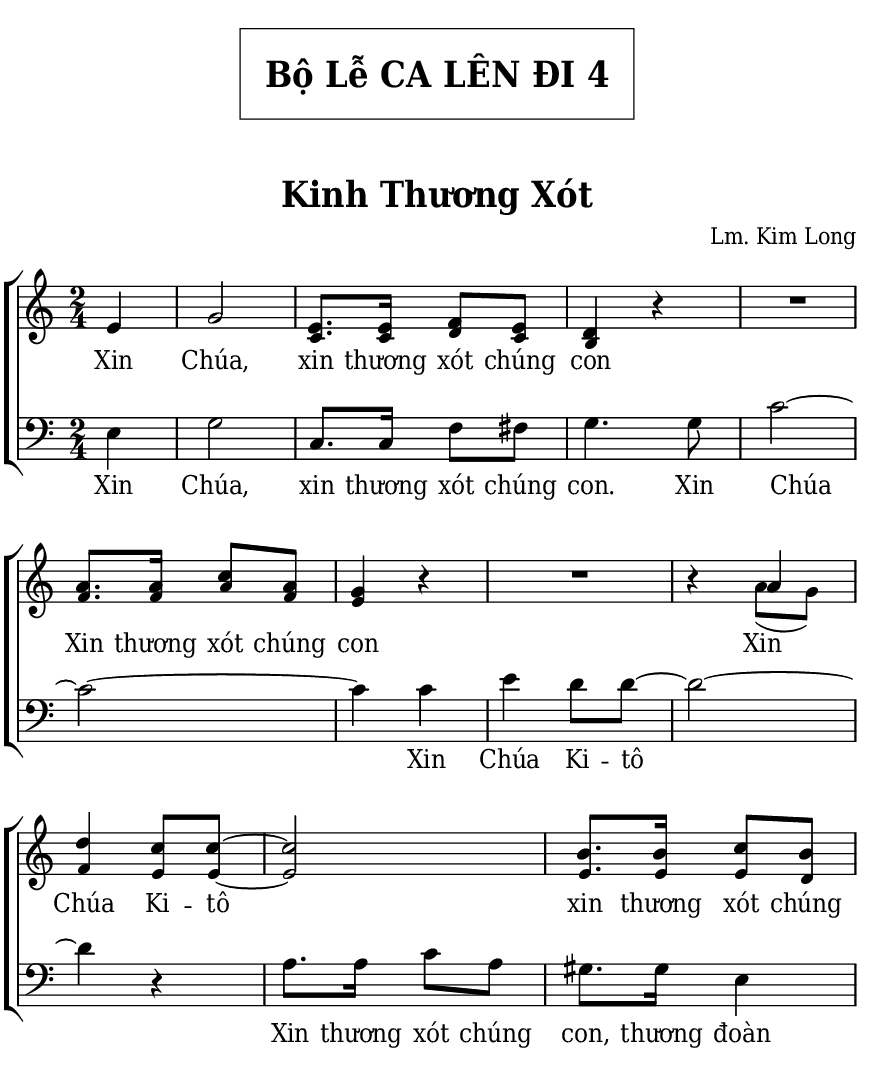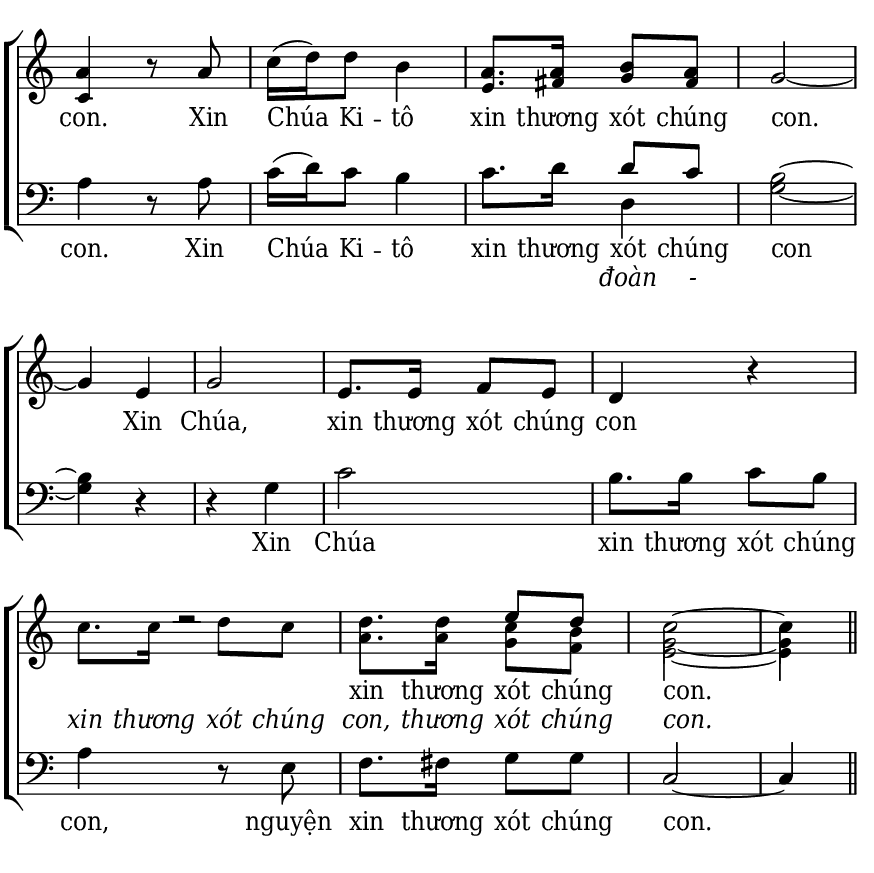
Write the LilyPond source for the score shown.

% Cài đặt chung
\version "2.22.1"
\include "english.ly"

\header {
  title = \markup \fill-line {
    \center-column {
      \box \pad-markup #2 "Bộ Lễ CA LÊN ĐI 4"
      \null \null
    }
  }
  subtitle = \markup { \fontsize #3 \bold "Kinh Thương Xót" }
  composer = "Lm. Kim Long"
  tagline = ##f
}

% Nhạc điệp khúc
nhacDiepKhucSop = \relative c' {
  \partial 4 e4 |
  g2 |
  e8. e16 f8 e |
  d4 r |
  R2
  a'8. a16 c8 a |
  g4 r |
  R2
  r4
  \once \override NoteColumn.force-hshift = #1
  a |
  d4 c8 c ~ |
  c2 |
  b8. b16 c8 b |
  a4 r8 a |
  c16 (d) d8 b4 |
  a8. a16 b8 a |
  g2 ~ |
  g4 e |
  g2 |
  e8. e16 f8 e |
  d4 r |
  R2
  d'8. d16 e8 d |
  \stemDown c2 ~ |
  c4 \bar "||"
}

nhacDiepKhucAlto = \relative c' {
  e4 |
  g2 |
  c,8. c16 d8 c |
  b4 r |
  R2
  f'8. f16 a8 f |
  e4 r |
  R2
  r4 a8 (g) |
  f4 e8 e ~ |
  e2 |
  e8. e16 e8 d |
  c4 r8 a' |
  c16 (d) d8 b4 |
  e,8. fs16 g8 fs |
  g2 ~ |
  g4 e |
  g2 |
  e8. e16 f8 e |
  d4 r |
  c'8. c16
  \tweak extra-offset #'(3 . -1.65)
  ^\markup { \rest #"2" }
  d8 c |
  a8. a16 <c g>8 <b f> |
  <g e>2 ~ |
  <g e>4
}

nhacDiepKhucBas = \relative c {
  e4 |
  g2 |
  c,8. c16 f8 fs |
  g4. g8 |
  c2 ~ |
  c ~ |
  c4 c |
  e4 d8 d ~ |
  d2 ~ |
  d4 r |
  a8. a16 c8 a |
  gs8. gs16 e4 |
  a r8 a |
  c16 (d) c8 b4 |
  c8. d16
  <<
    {
      \voiceOne
      d8 c
    }
    \new Voice = "splitpart" {
      \voiceTwo
      d,4
    }
  >>
  \oneVoice
  <b' g>2 ~ <b g>4 r |
  r g |
  c2 |
  b8. b16 c8 b |
  a4 r8 e |
  f8. fs16 g8 g |
  c,2 ~ |
  c4
}

% Lời điệp khúc
loiDiepKhucSop = \lyricmode {
  Xin Chúa, xin thương xót chúng con
  Xin thương xót chúng con
  Xin Chúa Ki -- tô
  xin thương xót chúng con.
  Xin Chúa Ki -- tô
  xin thương xót chúng con.
  Xin Chúa, xin thương xót chúng con
  xin thương xót chúng con.
}

loiDiepKhucAlto = \lyricmode {
  \repeat unfold 37 { _ }
  \override Lyrics.LyricText.font-shape = #'italic
  xin thương xót chúng con,
  thương xót chúng con.
}

loiDiepKhucBas = \lyricmode {
  Xin Chúa, xin thương xót chúng con.
  Xin Chúa
  Xin Chúa Ki -- tô
  Xin thương xót chúng con,
  thương đoàn con.
  Xin Chúa Ki -- tô
  xin thương
  <<
  { xót chúng }
  \new Lyrics {
	  \set associatedVoice = "beBas"
	  \override Lyrics.LyricText.font-shape = #'italic
	  đoàn -
	}
  >>
  con
  Xin Chúa
  xin thương xót chúng con,
  nguyện xin thương xót chúng con.
}

% Dàn trang
\paper {
  #(set-paper-size "a5")
  top-margin = 3\mm
  bottom-margin = 3\mm
  left-margin = 3\mm
  right-margin = 3\mm
  indent = #0
  #(define fonts
	 (make-pango-font-tree "Deja Vu Serif Condensed"
	 		       "Deja Vu Serif Condensed"
			       "Deja Vu Serif Condensed"
			       (/ 20 20)))
  print-page-number = ##f
  system-system-spacing = #'((basic-distance . 0.1) (padding . 4.5))
}

TongNhip = {
  \key c \major \time 2/4
  \set Timing.beamExceptions = #'()
  \set Timing.baseMoment = #(ly:make-moment 1/4)
}

% Đổi kích thước nốt cho bè phụ
notBePhu =
#(define-music-function (font-size music) (number? ly:music?)
   (for-some-music
     (lambda (m)
       (if (music-is-of-type? m 'rhythmic-event)
           (begin
             (set! (ly:music-property m 'tweaks)
                   (cons `(font-size . ,font-size)
                         (ly:music-property m 'tweaks)))
             #t)
           #f))
     music)
   music)

\score {
  \new ChoirStaff <<
    \new Staff = diepKhuc \with {
        \consists "Merge_rests_engraver"
        printPartCombineTexts = ##f
      } <<
      \new Voice \TongNhip \partCombine 
        \nhacDiepKhucSop
        \notBePhu -1 { \nhacDiepKhucAlto }
      \new NullVoice = nhacThamChieuSop \nhacDiepKhucSop
      \new Lyrics \lyricsto nhacThamChieuSop \loiDiepKhucSop
      \new NullVoice = nhacThamChieuAlto \nhacDiepKhucAlto
      \new Lyrics \lyricsto nhacThamChieuAlto \loiDiepKhucAlto
      >>
    \new Staff <<
        \clef "bass"
        \new Voice = beBas {
          \TongNhip \nhacDiepKhucBas
        }
        \new Lyrics \lyricsto beBas \loiDiepKhucBas
    >>
  >>
  \layout {
    \override Lyrics.LyricSpace.minimum-distance = #1
    \override LyricHyphen.minimum-distance = #2
    \override Score.BarNumber.break-visibility = ##(#f #f #f)
    \override Score.SpacingSpanner.uniform-stretching = ##t
  }
}
